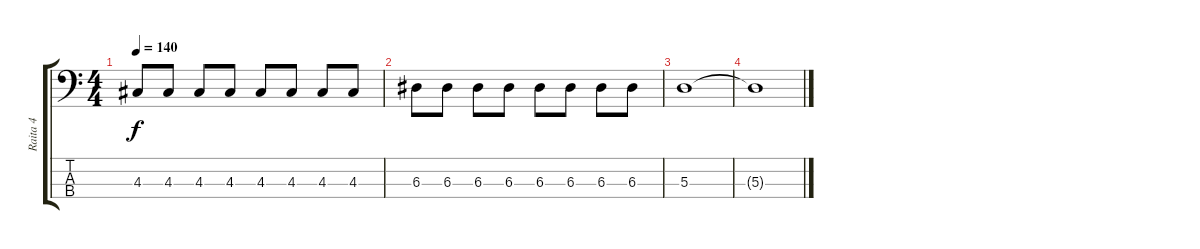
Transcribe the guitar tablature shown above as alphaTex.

\track ("Raita 4" "Raita 4") {instrument electricbasspick}
\staff {score tabs}
\tuning (G2 D2 A1 E1) {hide}
\ts (4 4)
\tempo 140
\clef f4
\ks c
4.3.8{dy f} 4.3.8 4.3.8 4.3.8 4.3.8 4.3.8 4.3.8 4.3.8 |
6.3.8 6.3.8 6.3.8 6.3.8 6.3.8 6.3.8 6.3.8 6.3.8 |
5.3.1 |
5.3{t}.1
